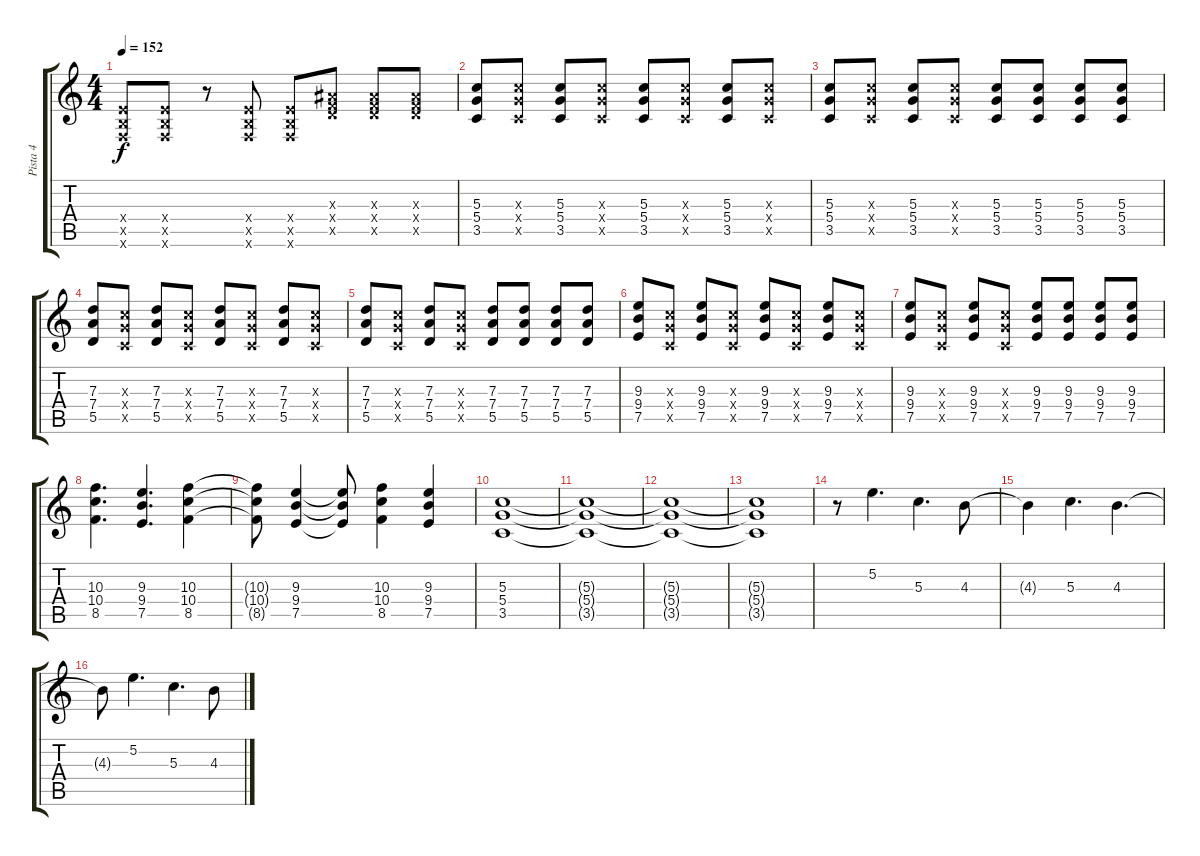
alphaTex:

\track ("Pista 4" "Pista 4") {instrument distortionguitar}
\staff {score tabs}
\tuning (E4 B3 G3 D3 A2 E2) {hide}
\ts (4 4)
\tempo 152
\clef g2
\ks c
(2.4{x} 2.5{x} 1.6{x}).8{dy f} (2.4{x} 2.5{x} 1.6{x}).8 r.8 (2.4{x} 2.5{x} 1.6{x}).8 (2.4{x} 2.5{x} 1.6{x}).8 (3.3{x} 3.4{x} 5.5{x}).8 (3.3{x} 3.4{x} 5.5{x}).8 (3.3{x} 3.4{x} 5.5{x}).8 |
(5.3 5.4 3.5).8 (5.3{x} 5.4{x} 3.5{x}).8 (5.3 5.4 3.5).8 (5.3{x} 5.4{x} 3.5{x}).8 (5.3 5.4 3.5).8 (5.3{x} 5.4{x} 3.5{x}).8 (5.3 5.4 3.5).8 (5.3{x} 5.4{x} 3.5{x}).8 |
(5.3 5.4 3.5).8 (5.3{x} 5.4{x} 3.5{x}).8 (5.3 5.4 3.5).8 (5.3{x} 5.4{x} 3.5{x}).8 (5.3 5.4 3.5).8 (5.3 5.4 3.5).8 (5.3 5.4 3.5).8 (5.3 5.4 3.5).8 |
(7.3 7.4 5.5).8 (5.3{x} 5.4{x} 3.5{x}).8 (7.3 7.4 5.5).8 (5.3{x} 5.4{x} 3.5{x}).8 (7.3 7.4 5.5).8 (5.3{x} 5.4{x} 3.5{x}).8 (7.3 7.4 5.5).8 (5.3{x} 5.4{x} 3.5{x}).8 |
(7.3 7.4 5.5).8 (5.3{x} 5.4{x} 3.5{x}).8 (7.3 7.4 5.5).8 (5.3{x} 5.4{x} 3.5{x}).8 (7.3 7.4 5.5).8 (7.3 7.4 5.5).8 (7.3 7.4 5.5).8 (7.3 7.4 5.5).8 |
(9.3 9.4 7.5).8 (5.3{x} 5.4{x} 3.5{x}).8 (9.3 9.4 7.5).8 (5.3{x} 5.4{x} 3.5{x}).8 (9.3 9.4 7.5).8 (5.3{x} 5.4{x} 3.5{x}).8 (9.3 9.4 7.5).8 (5.3{x} 5.4{x} 3.5{x}).8 |
(9.3 9.4 7.5).8 (5.3{x} 5.4{x} 3.5{x}).8 (9.3 9.4 7.5).8 (5.3{x} 5.4{x} 3.5{x}).8 (9.3 9.4 7.5).8 (9.3 9.4 7.5).8 (9.3 9.4 7.5).8 (9.3 9.4 7.5).8 |
(10.3 10.4 8.5).4{d} (9.3 9.4 7.5).4{d} (10.3 10.4 8.5).4 |
(10.3{t} 10.4{t} 8.5{t}).8 (9.3 9.4 7.5).4 (9.3{t} 9.4{t} 7.5{t}).8 (10.3 10.4 8.5).4 (9.3 9.4 7.5).4 |
(5.3 5.4 3.5).1 |
(5.3{t} 5.4{t} 3.5{t}).1 |
(5.3{t} 5.4{t} 3.5{t}).1 |
(5.3{t} 5.4{t} 3.5{t}).1 |
r.8 5.2.4{d} 5.3.4{d} 4.3.8 |
4.3{t}.4 5.3.4{d} 4.3.4{d} |
4.3{t}.8 5.2.4{d} 5.3.4{d} 4.3.8
